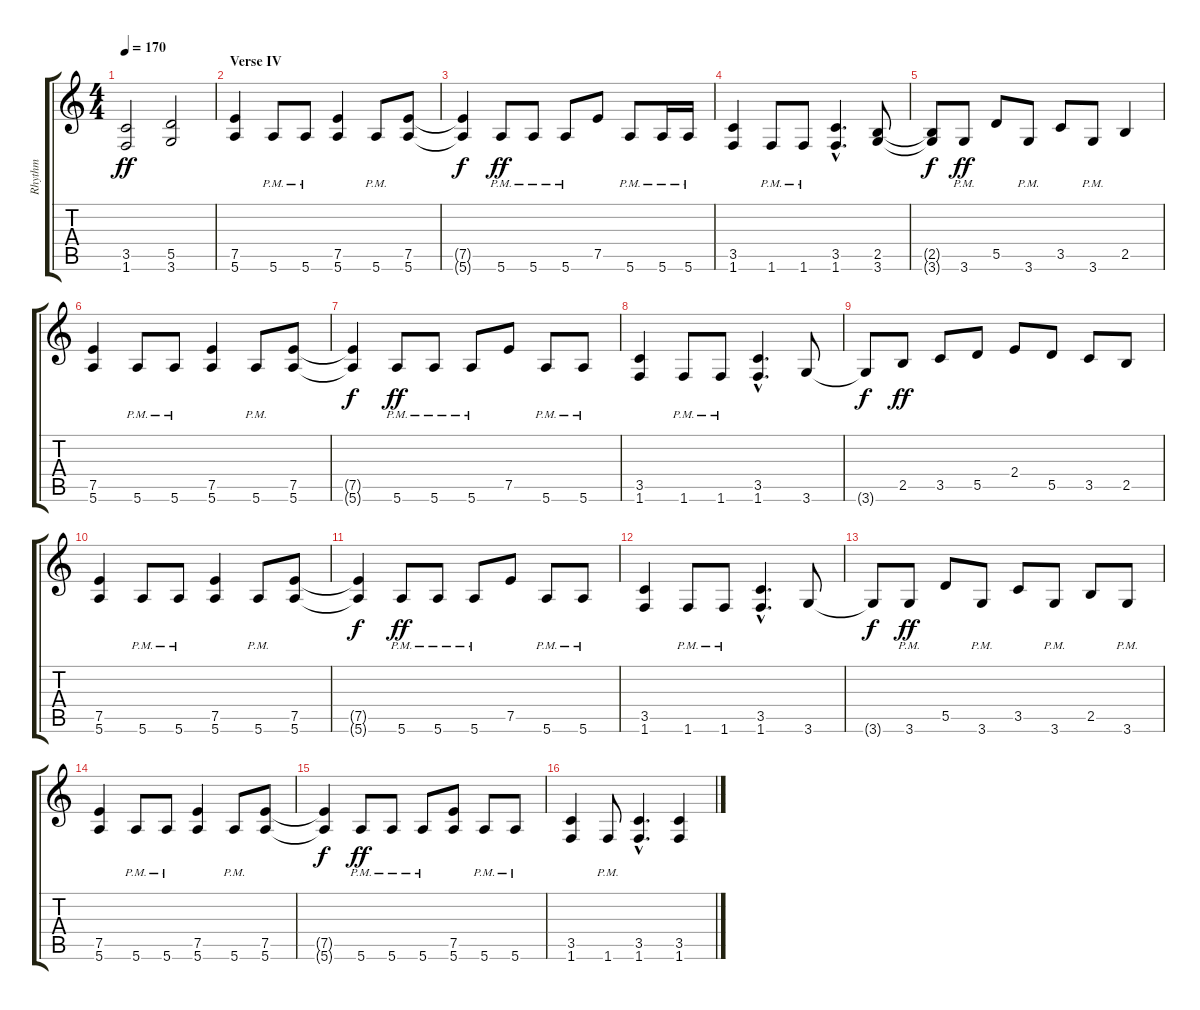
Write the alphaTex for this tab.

\track ("Rhythm" "Rhythm") {instrument distortionguitar}
\staff {score tabs}
\tuning (E4 B3 G3 D3 A2 E2) {hide}
\ts (4 4)
\tempo 170
\clef g2
\ks c
(3.5 1.6).2{dy ff} (5.5 3.6).2 |
\section ("" "Verse IV")
(7.5 5.6).4 5.6{pm}.8 5.6{pm}.8 (7.5 5.6).4 5.6{pm}.8 (7.5 5.6).8 |
(7.5{t} 5.6{t}).4{dy f} 5.6{pm}.8{dy ff} 5.6{pm}.8 5.6{pm}.8 7.5.8 5.6{pm}.8 5.6{pm}.16 5.6{pm}.16 |
(3.5 1.6).4 1.6{pm}.8 1.6{pm}.8 (3.5{hac} 1.6{hac}).4{d} (2.5 3.6).8 |
(2.5{t} 3.6{t}).8{dy f} 3.6{pm}.8{dy ff} 5.5.8 3.6{pm}.8 3.5.8 3.6{pm}.8 2.5.4 |
(7.5 5.6).4 5.6{pm}.8 5.6{pm}.8 (7.5 5.6).4 5.6{pm}.8 (7.5 5.6).8 |
(7.5{t} 5.6{t}).4{dy f} 5.6{pm}.8{dy ff} 5.6{pm}.8 5.6{pm}.8 7.5.8 5.6{pm}.8 5.6{pm}.8 |
(3.5 1.6).4 1.6{pm}.8 1.6{pm}.8 (3.5{hac} 1.6{hac}).4{d} 3.6.8 |
3.6{t}.8{dy f} 2.5.8{dy ff} 3.5.8 5.5.8 2.4.8 5.5.8 3.5.8 2.5.8 |
(7.5 5.6).4 5.6{pm}.8 5.6{pm}.8 (7.5 5.6).4 5.6{pm}.8 (7.5 5.6).8 |
(7.5{t} 5.6{t}).4{dy f} 5.6{pm}.8{dy ff} 5.6{pm}.8 5.6{pm}.8 7.5.8 5.6{pm}.8 5.6{pm}.8 |
(3.5 1.6).4 1.6{pm}.8 1.6{pm}.8 (3.5{hac} 1.6{hac}).4{d} 3.6.8 |
3.6{t}.8{dy f} 3.6{pm}.8{dy ff} 5.5.8 3.6{pm}.8 3.5.8 3.6{pm}.8 2.5.8 3.6{pm}.8 |
(7.5 5.6).4 5.6{pm}.8 5.6{pm}.8 (7.5 5.6).4 5.6{pm}.8 (7.5 5.6).8 |
(7.5{t} 5.6{t}).4{dy f} 5.6{pm}.8{dy ff} 5.6{pm}.8 5.6{pm}.8 (7.5 5.6).8 5.6{pm}.8 5.6{pm}.8 |
(3.5 1.6).4 1.6{pm}.8 (3.5{hac} 1.6{hac}).4{d} (3.5 1.6).4
